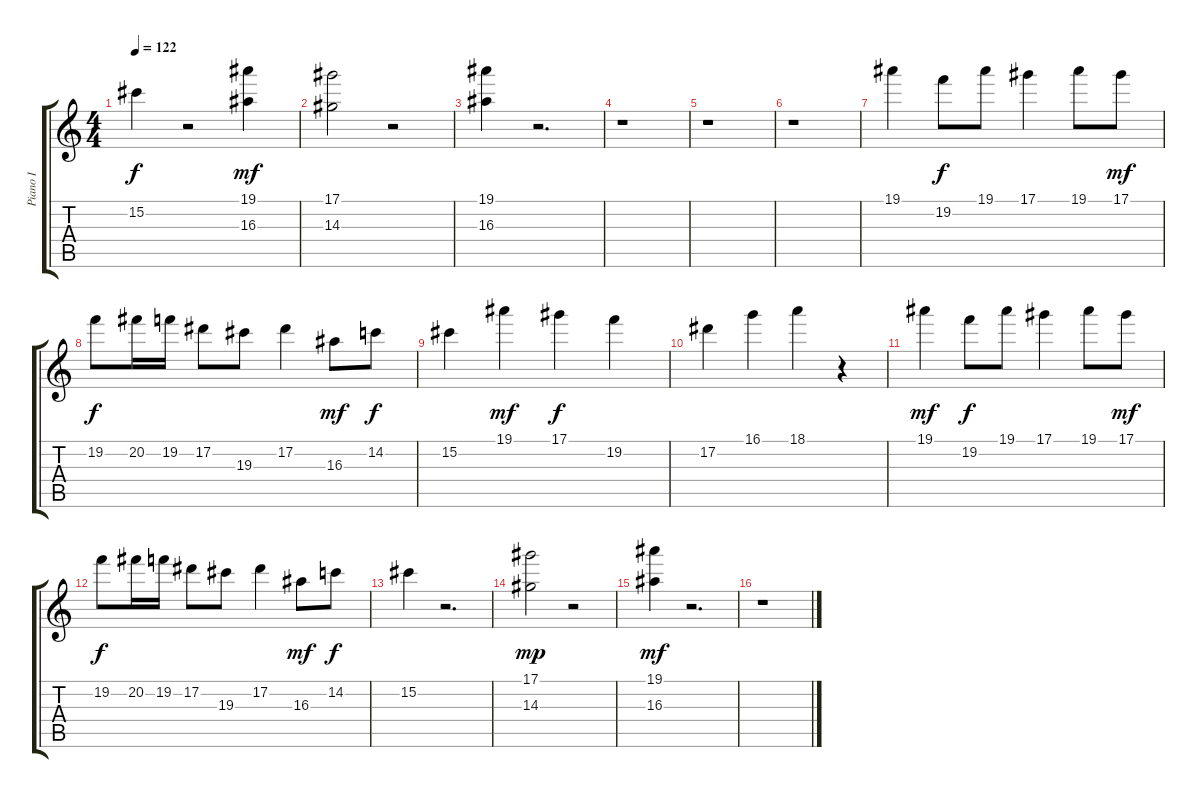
\track ("Piano I" "Piano I") {instrument electricgrandpiano}
\staff {score tabs}
\tuning (Eb5 Bb4 Gb4 Db4 Ab3 Eb3) {hide}
\ts (4 4)
\tempo 122
\clef g2
\ks c
15.2.4{dy f} r.2 (19.1 16.3).4{dy mf} |
(17.1 14.3).2 r.2 |
(19.1 16.3).4 r.2{d} |
r.1 |
r.1 |
r.1 |
19.1.4 19.2.8{dy f} 19.1.8 17.1.4 19.1.8 17.1.8{dy mf} |
19.2.8{dy f} 20.2.16 19.2.16 17.2.8 19.3.8 17.2.4 16.3.8{dy mf} 14.2.8{dy f} |
15.2.4 19.1.4{dy mf} 17.1.4{dy f} 19.2.4 |
17.2.4 16.1.4 18.1.4 r.4 |
19.1.4{dy mf} 19.2.8{dy f} 19.1.8 17.1.4 19.1.8 17.1.8{dy mf} |
19.2.8{dy f} 20.2.16 19.2.16 17.2.8 19.3.8 17.2.4 16.3.8{dy mf} 14.2.8{dy f} |
15.2.4 r.2{d} |
(17.1 14.3).2{dy mp} r.2 |
(19.1 16.3).4{dy mf} r.2{d} |
r.1
